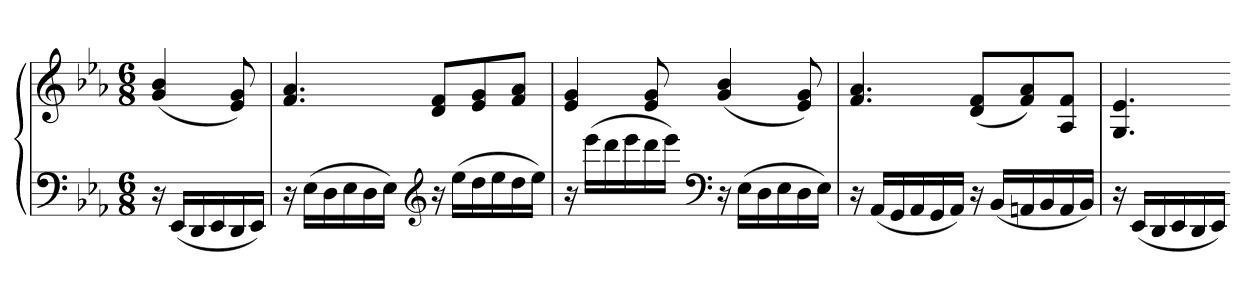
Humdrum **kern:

**kern	**kern
*part1	*part1
*staff2	*staff1
*clefF4	*clefG2
*k[b-e-a-]	*k[b-e-a-]
*E-:	*E-:
*M6/8	*M6/8
=	=
16r	(4g 4b-
(16EE-LL	.
16DD	.
16EE-	.
16DD	8e- 8g)
16EE-JJ)	.
=33	=33
16r	4.f 4.a-
(16E-LL	.
16D	.
16E-	.
16D	.
16E-JJ)	.
*clefG2	*
16r	8d 8fL
(16ee-LL	.
16dd	8e- 8g
16ee-	.
16dd	8f 8a-J
16ee-JJ)	.
=34	=34
16r	4e- 4g
(16eee-LL	.
16ddd	.
16eee-	.
16ddd	8e- 8g
16eee-JJ)	.
*clefF4	*
16r	(4g 4b-
(16E-LL	.
16D	.
16E-	.
16D	8e- 8g)
16E-JJ)	.
=35	=35
16r	4.f 4.a-
(16AA-LL	.
16GG	.
16AA-	.
16GG	.
16AA-JJ)	.
16r	(8d 8fL
(16BB-LL	.
16AAn	8f 8a-)
16BB-	.
16AA	8A- 8fJ
16BB-JJ)	.
=36	=36
16r	4.G 4.e-
(16EE-LL	.
16DD	.
16EE-	.
16DD	.
16EE-JJ)	.
=-	=-
*-	*-
